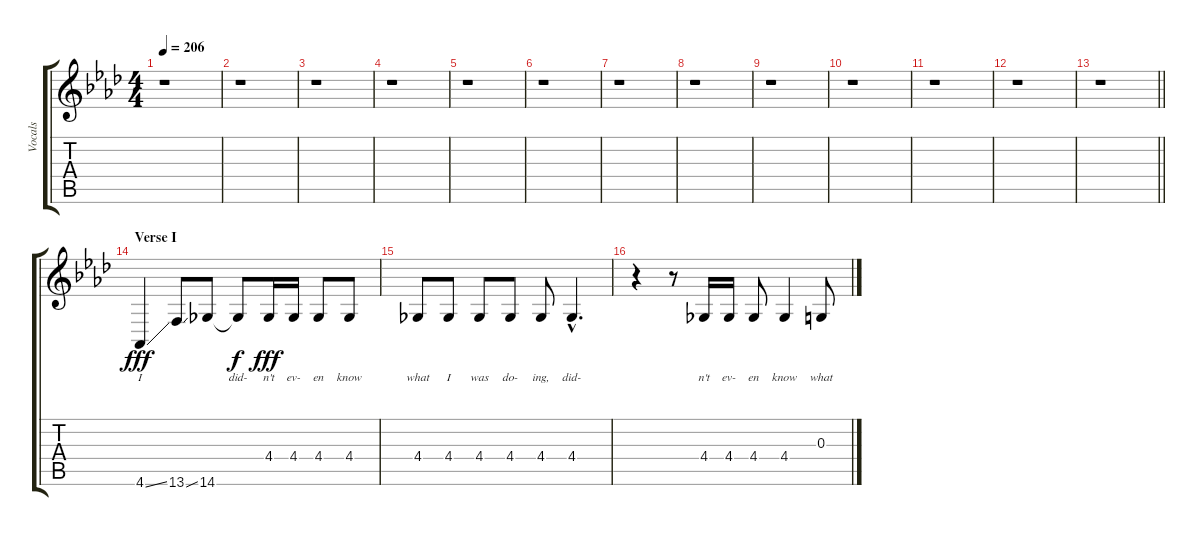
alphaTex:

\track ("Vocals" "Vocals") {instrument lead6voice}
\staff {score tabs}
\tuning (E4 B3 G3 D3 A2 E2) {hide}
\ts (4 4)
\tempo 206
\clef g2
\ks ab
r.1{dy fff} |
r.1 |
r.1 |
r.1 |
r.1 |
r.1 |
r.1 |
r.1 |
r.1 |
r.1 |
r.1 |
r.1 |
\barLineRight lightlight
r.1 |
\section ("" "Verse I")
4.6{ss}.4{lyrics (0 "I") lyrics (1 "") lyrics (2 "") lyrics (3 "") lyrics (4 "")} 13.6{ss}.8{lyrics (0 "") lyrics (1 "") lyrics (2 "") lyrics (3 "") lyrics (4 "")} 14.6.8{lyrics (0 "") lyrics (1 "") lyrics (2 "") lyrics (3 "") lyrics (4 "")} 14.6{t}.8{lyrics (0 "did-") lyrics (1 "") lyrics (2 "") lyrics (3 "") lyrics (4 "") dy f} 4.4.16{lyrics (0 "n't") lyrics (1 "") lyrics (2 "") lyrics (3 "") lyrics (4 "") dy fff} 4.4.16{lyrics (0 "ev-") lyrics (1 "") lyrics (2 "") lyrics (3 "") lyrics (4 "")} 4.4.8{lyrics (0 "en") lyrics (1 "") lyrics (2 "") lyrics (3 "") lyrics (4 "")} 4.4.8{lyrics (0 "know") lyrics (1 "") lyrics (2 "") lyrics (3 "") lyrics (4 "")} |
4.4.8{lyrics (0 "what") lyrics (1 "") lyrics (2 "") lyrics (3 "") lyrics (4 "")} 4.4.8{lyrics (0 "I") lyrics (1 "") lyrics (2 "") lyrics (3 "") lyrics (4 "")} 4.4.8{lyrics (0 "was") lyrics (1 "") lyrics (2 "") lyrics (3 "") lyrics (4 "")} 4.4.8{lyrics (0 "do-") lyrics (1 "") lyrics (2 "") lyrics (3 "") lyrics (4 "")} 4.4.8{lyrics (0 "ing,") lyrics (1 "") lyrics (2 "") lyrics (3 "") lyrics (4 "")} 4.4{hac}.4{d lyrics (0 "did-") lyrics (1 "") lyrics (2 "") lyrics (3 "") lyrics (4 "")} |
r.4 r.8 4.4.16{lyrics (0 "n't") lyrics (1 "") lyrics (2 "") lyrics (3 "") lyrics (4 "")} 4.4.16{lyrics (0 "ev-") lyrics (1 "") lyrics (2 "") lyrics (3 "") lyrics (4 "")} 4.4.8{lyrics (0 "en") lyrics (1 "") lyrics (2 "") lyrics (3 "") lyrics (4 "")} 4.4.4{lyrics (0 "know") lyrics (1 "") lyrics (2 "") lyrics (3 "") lyrics (4 "")} 0.3.8{lyrics (0 "what") lyrics (1 "") lyrics (2 "") lyrics (3 "") lyrics (4 "")}
